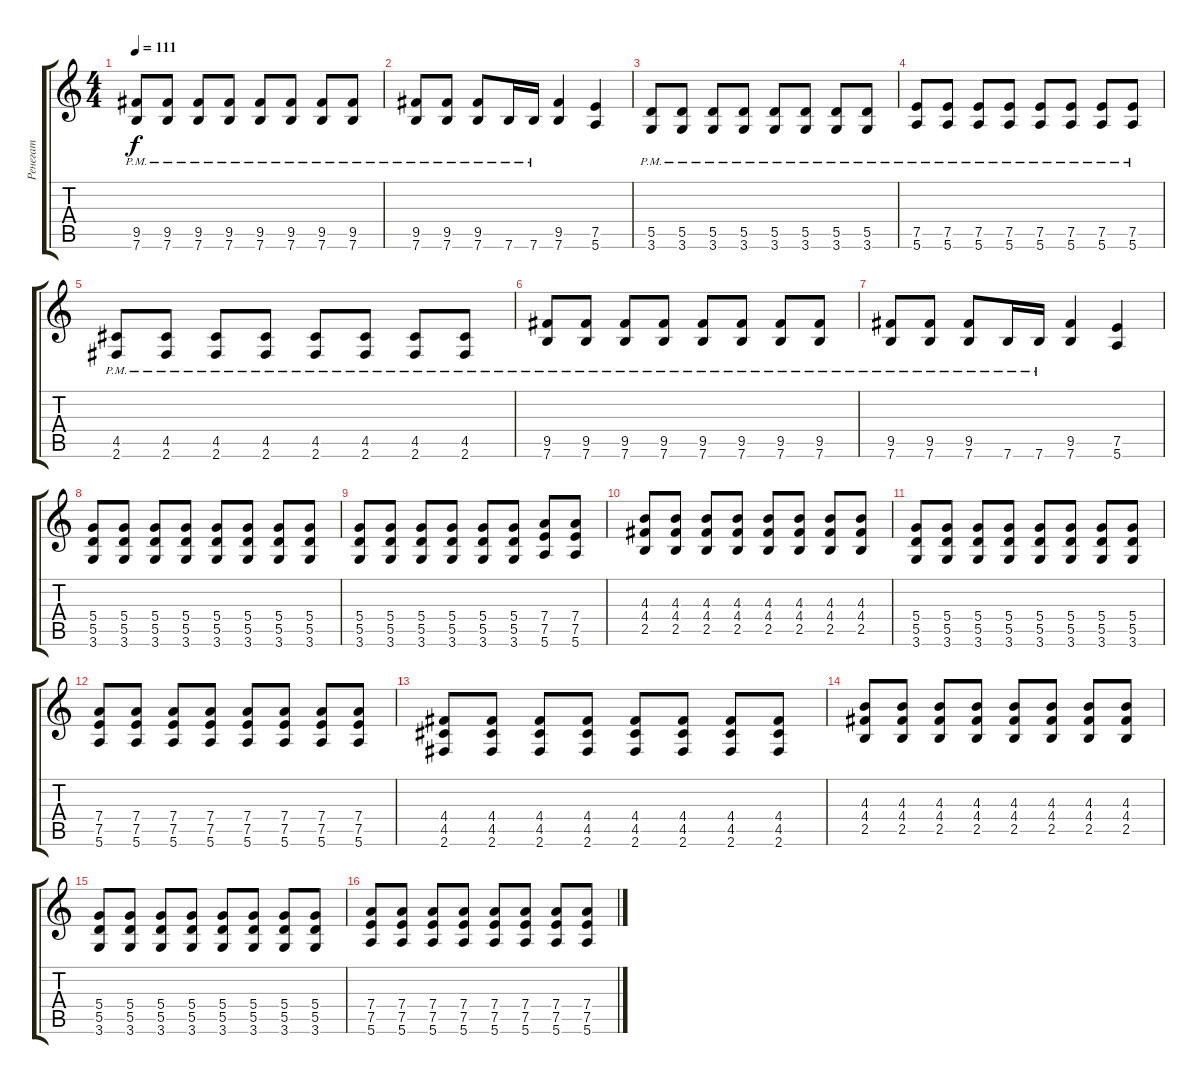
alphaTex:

\track ("Ренегат" "Ренегат") {instrument overdrivenguitar}
\staff {score tabs}
\tuning (E4 B3 G3 D3 A2 E2) {hide}
\ts (4 4)
\tempo 111
\clef g2
\ks c
(9.5{pm} 7.6{pm}).8{dy f} (9.5{pm} 7.6{pm}).8 (9.5{pm} 7.6{pm}).8 (9.5{pm} 7.6{pm}).8 (9.5{pm} 7.6{pm}).8 (9.5{pm} 7.6{pm}).8 (9.5{pm} 7.6{pm}).8 (9.5{pm} 7.6{pm}).8 |
(9.5{pm} 7.6{pm}).8 (9.5{pm} 7.6{pm}).8 (9.5{pm} 7.6{pm}).8 7.6{pm}.16 7.6{pm}.16 (9.5 7.6).4 (7.5 5.6).4 |
(5.5{pm} 3.6{pm}).8 (5.5{pm} 3.6{pm}).8 (5.5{pm} 3.6{pm}).8 (5.5{pm} 3.6{pm}).8 (5.5{pm} 3.6{pm}).8 (5.5{pm} 3.6{pm}).8 (5.5{pm} 3.6{pm}).8 (5.5{pm} 3.6{pm}).8 |
(7.5{pm} 5.6{pm}).8 (7.5{pm} 5.6{pm}).8 (7.5{pm} 5.6{pm}).8 (7.5{pm} 5.6{pm}).8 (7.5{pm} 5.6{pm}).8 (7.5{pm} 5.6{pm}).8 (7.5{pm} 5.6{pm}).8 (7.5{pm} 5.6{pm}).8 |
(4.5{pm} 2.6{pm}).8 (4.5{pm} 2.6{pm}).8 (4.5{pm} 2.6{pm}).8 (4.5{pm} 2.6{pm}).8 (4.5{pm} 2.6{pm}).8 (4.5{pm} 2.6{pm}).8 (4.5{pm} 2.6{pm}).8 (4.5{pm} 2.6{pm}).8 |
(9.5{pm} 7.6{pm}).8 (9.5{pm} 7.6{pm}).8 (9.5{pm} 7.6{pm}).8 (9.5{pm} 7.6{pm}).8 (9.5{pm} 7.6{pm}).8 (9.5{pm} 7.6{pm}).8 (9.5{pm} 7.6{pm}).8 (9.5{pm} 7.6{pm}).8 |
(9.5{pm} 7.6{pm}).8 (9.5{pm} 7.6{pm}).8 (9.5{pm} 7.6{pm}).8 7.6{pm}.16 7.6{pm}.16 (9.5 7.6).4 (7.5 5.6).4 |
(5.4 5.5 3.6).8 (5.4 5.5 3.6).8 (5.4 5.5 3.6).8 (5.4 5.5 3.6).8 (5.4 5.5 3.6).8 (5.4 5.5 3.6).8 (5.4 5.5 3.6).8 (5.4 5.5 3.6).8 |
(5.4 5.5 3.6).8 (5.4 5.5 3.6).8 (5.4 5.5 3.6).8 (5.4 5.5 3.6).8 (5.4 5.5 3.6).8 (5.4 5.5 3.6).8 (7.4 7.5 5.6).8 (7.4 7.5 5.6).8 |
(4.3 4.4 2.5).8 (4.3 4.4 2.5).8 (4.3 4.4 2.5).8 (4.3 4.4 2.5).8 (4.3 4.4 2.5).8 (4.3 4.4 2.5).8 (4.3 4.4 2.5).8 (4.3 4.4 2.5).8 |
(5.4 5.5 3.6).8 (5.4 5.5 3.6).8 (5.4 5.5 3.6).8 (5.4 5.5 3.6).8 (5.4 5.5 3.6).8 (5.4 5.5 3.6).8 (5.4 5.5 3.6).8 (5.4 5.5 3.6).8 |
(7.4 7.5 5.6).8 (7.4 7.5 5.6).8 (7.4 7.5 5.6).8 (7.4 7.5 5.6).8 (7.4 7.5 5.6).8 (7.4 7.5 5.6).8 (7.4 7.5 5.6).8 (7.4 7.5 5.6).8 |
(4.4 4.5 2.6).8 (4.4 4.5 2.6).8 (4.4 4.5 2.6).8 (4.4 4.5 2.6).8 (4.4 4.5 2.6).8 (4.4 4.5 2.6).8 (4.4 4.5 2.6).8 (4.4 4.5 2.6).8 |
(4.3 4.4 2.5).8 (4.3 4.4 2.5).8 (4.3 4.4 2.5).8 (4.3 4.4 2.5).8 (4.3 4.4 2.5).8 (4.3 4.4 2.5).8 (4.3 4.4 2.5).8 (4.3 4.4 2.5).8 |
(5.4 5.5 3.6).8 (5.4 5.5 3.6).8 (5.4 5.5 3.6).8 (5.4 5.5 3.6).8 (5.4 5.5 3.6).8 (5.4 5.5 3.6).8 (5.4 5.5 3.6).8 (5.4 5.5 3.6).8 |
(7.4 7.5 5.6).8 (7.4 7.5 5.6).8 (7.4 7.5 5.6).8 (7.4 7.5 5.6).8 (7.4 7.5 5.6).8 (7.4 7.5 5.6).8 (7.4 7.5 5.6).8 (7.4 7.5 5.6).8
